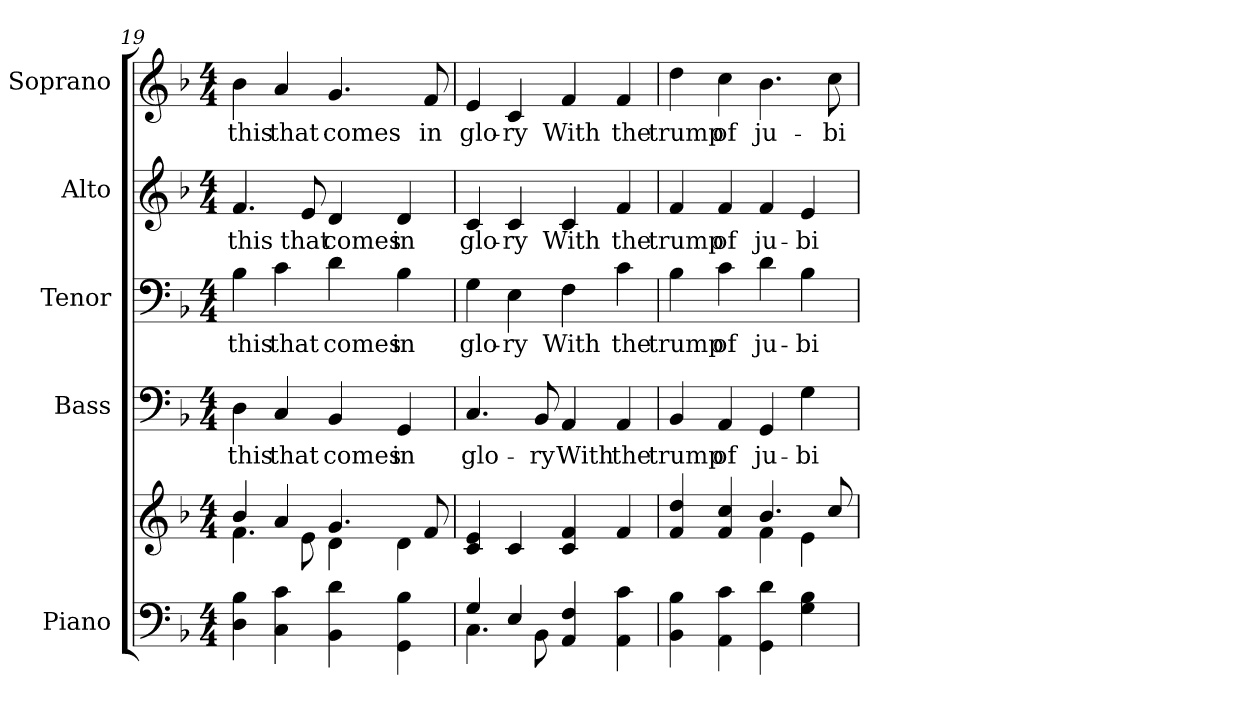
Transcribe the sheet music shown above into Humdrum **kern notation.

**kern	**kern	**kern	**text	**kern	**text	**kern	**text	**kern	**text
*part5	*part5	*part4	*part4	*part3	*part3	*part2	*part2	*part1	*part1
*staff6	*staff5	*staff4	*staff4	*staff3	*staff3	*staff2	*staff2	*staff1	*staff1
*I"Piano	*	*I"Bass	*	*I"Tenor	*	*I"Alto	*	*I"Soprano	*
*I'Pno.	*	*I'B.	*	*I'T.	*	*I'A.	*	*I'S.	*
*clefF4	*clefG2	*clefF4	*	*clefF4	*	*clefG2	*	*clefG2	*
*k[b-]	*k[b-]	*k[b-]	*	*k[b-]	*	*k[b-]	*	*k[b-]	*
*d:	*d:	*d:	*	*d:	*	*d:	*	*d:	*
*M4/4	*M4/4	*M4/4	*	*M4/4	*	*M4/4	*	*M4/4	*
=19	=19	=19	=19	=19	=19	=19	=19	=19	=19
*	*^	*	*	*	*	*	*	*	*
!	!	!	!	!LO:LY:b:color=#000000	!	!	!	!	!	!
!	!	!	!	!	!	!LO:LY:b:color=#000000	!	!	!	!
!	!	!	!	!	!	!	!	!LO:LY:b:color=#000000	!	!
!	!	!	!	!	!	!	!	!	!	!LO:LY:b:color=#000000
4Di\ 4B-i	4b-i/	4.fi\	4Di\	this	4B-i\	this	4.fi/	this	4b-i\	this
!	!	!	!	!LO:LY:b:color=#000000	!	!	!	!	!	!
!	!	!	!	!	!	!LO:LY:b:color=#000000	!	!	!	!
!	!	!	!	!	!	!	!	!	!	!LO:LY:b:color=#000000
4Ci\ 4ci	4ai/	.	4Ci/	that	4ci\	that	.	.	4ai/	that
!	!	!	!	!	!	!	!	!LO:LY:b:color=#000000	!	!
.	.	8ei\	.	.	.	.	8ei/	that	.	.
!	!	!	!	!LO:LY:b:color=#000000	!	!	!	!	!	!
!	!	!	!	!	!	!LO:LY:b:color=#000000	!	!	!	!
!	!	!	!	!	!	!	!	!LO:LY:b:color=#000000	!	!
!	!	!	!	!	!	!	!	!	!	!LO:LY:b:color=#000000
4BB-i\ 4di	4.gi/	4di\	4BB-i/	comes	4di\	comes	4di/	comes	4.gi/	comes
!	!	!	!	!LO:LY:b:color=#000000	!	!	!	!	!	!
!	!	!	!	!	!	!LO:LY:b:color=#000000	!	!	!	!
!	!	!	!	!	!	!	!	!LO:LY:b:color=#000000	!	!
4GGi\ 4B-i	.	4di\	4GGi/	in	4B-i\	in	4di/	in	.	.
!	!	!	!	!	!	!	!	!	!	!LO:LY:b:color=#000000
.	8fi/	.	.	.	.	.	.	.	8fi/	in
*	*v	*v	*	*	*	*	*	*	*	*
=20	=20	=20	=20	=20	=20	=20	=20	=20	=20
*^	*	*	*	*	*	*	*	*	*
!	!	!	!	!LO:LY:b:color=#000000	!	!	!	!	!	!
!	!	!	!	!	!	!LO:LY:b:color=#000000	!	!	!	!
!	!	!	!	!	!	!	!	!LO:LY:b:color=#000000	!	!
!	!	!	!	!	!	!	!	!	!	!LO:LY:b:color=#000000
4Gi/	4.Ci\	4ci/ 4ei	4.Ci/	glo-	4Gi\	glo-	4ci/	glo-	4ei/	glo-
!	!	!	!	!	!	!LO:LY:b:color=#000000	!	!	!	!
!	!	!	!	!	!	!	!	!LO:LY:b:color=#000000	!	!
!	!	!	!	!	!	!	!	!	!	!LO:LY:b:color=#000000
4Ei/	.	4ci/	.	.	4Ei\	-ry	4ci/	-ry	4ci/	-ry
!	!	!	!	!LO:LY:b:color=#000000	!	!	!	!	!	!
.	8BB-i\	.	8BB-i/	-ry	.	.	.	.	.	.
!	!	!	!	!LO:LY:b:color=#000000	!	!	!	!	!	!
!	!	!	!	!	!	!LO:LY:b:color=#000000	!	!	!	!
!	!	!	!	!	!	!	!	!LO:LY:b:color=#000000	!	!
!	!	!	!	!	!	!	!	!	!	!LO:LY:b:color=#000000
4AAi/ 4Fi	2ryy	4ci/ 4fi	4AAi/	With	4Fi\	With	4ci/	With	4fi/	With
!	!	!	!	!LO:LY:b:color=#000000	!	!	!	!	!	!
!	!	!	!	!	!	!LO:LY:b:color=#000000	!	!	!	!
!	!	!	!	!	!	!	!	!LO:LY:b:color=#000000	!	!
!	!	!	!	!	!	!	!	!	!	!LO:LY:b:color=#000000
4AAi\ 4ci	.	4fi/	4AAi/	the	4ci\	the	4fi/	the	4fi/	the
*v	*v	*	*	*	*	*	*	*	*	*
=21	=21	=21	=21	=21	=21	=21	=21	=21	=21
*	*^	*	*	*	*	*	*	*	*
!	!	!	!	!LO:LY:b:color=#000000	!	!	!	!	!	!
!	!	!	!	!	!	!LO:LY:b:color=#000000	!	!	!	!
!	!	!	!	!	!	!	!	!LO:LY:b:color=#000000	!	!
!	!	!	!	!	!	!	!	!	!	!LO:LY:b:color=#000000
4BB-i\ 4B-i	4fi/ 4ddi	2ryy	4BB-i/	trump	4B-i\	trump	4fi/	trump	4ddi\	trump
!	!	!	!	!LO:LY:b:color=#000000	!	!	!	!	!	!
!	!	!	!	!	!	!LO:LY:b:color=#000000	!	!	!	!
!	!	!	!	!	!	!	!	!LO:LY:b:color=#000000	!	!
!	!	!	!	!	!	!	!	!	!	!LO:LY:b:color=#000000
4AAi\ 4ci	4fi/ 4cci	.	4AAi/	of	4ci\	of	4fi/	of	4cci\	of
!	!	!	!	!LO:LY:b:color=#000000	!	!	!	!	!	!
!	!	!	!	!	!	!LO:LY:b:color=#000000	!	!	!	!
!	!	!	!	!	!	!	!	!LO:LY:b:color=#000000	!	!
!	!	!	!	!	!	!	!	!	!	!LO:LY:b:color=#000000
4GGi\ 4di	4.b-i/	4fi\	4GGi/	ju-	4di\	ju-	4fi/	ju-	4.b-i\	ju-
!	!	!	!	!LO:LY:b:color=#000000	!	!	!	!	!	!
!	!	!	!	!	!	!LO:LY:b:color=#000000	!	!	!	!
!	!	!	!	!	!	!	!	!LO:LY:b:color=#000000	!	!
4Gi\ 4B-i	.	4ei\	4Gi\	-bi-	4B-i\	-bi-	4ei/	-bi-	.	.
!	!	!	!	!	!	!	!	!	!	!LO:LY:b:color=#000000
.	8cci/	.	.	.	.	.	.	.	8cci\	-bi-
*	*v	*v	*	*	*	*	*	*	*	*
=	=	=	=	=	=	=	=	=	=
*-	*-	*-	*-	*-	*-	*-	*-	*-	*-
